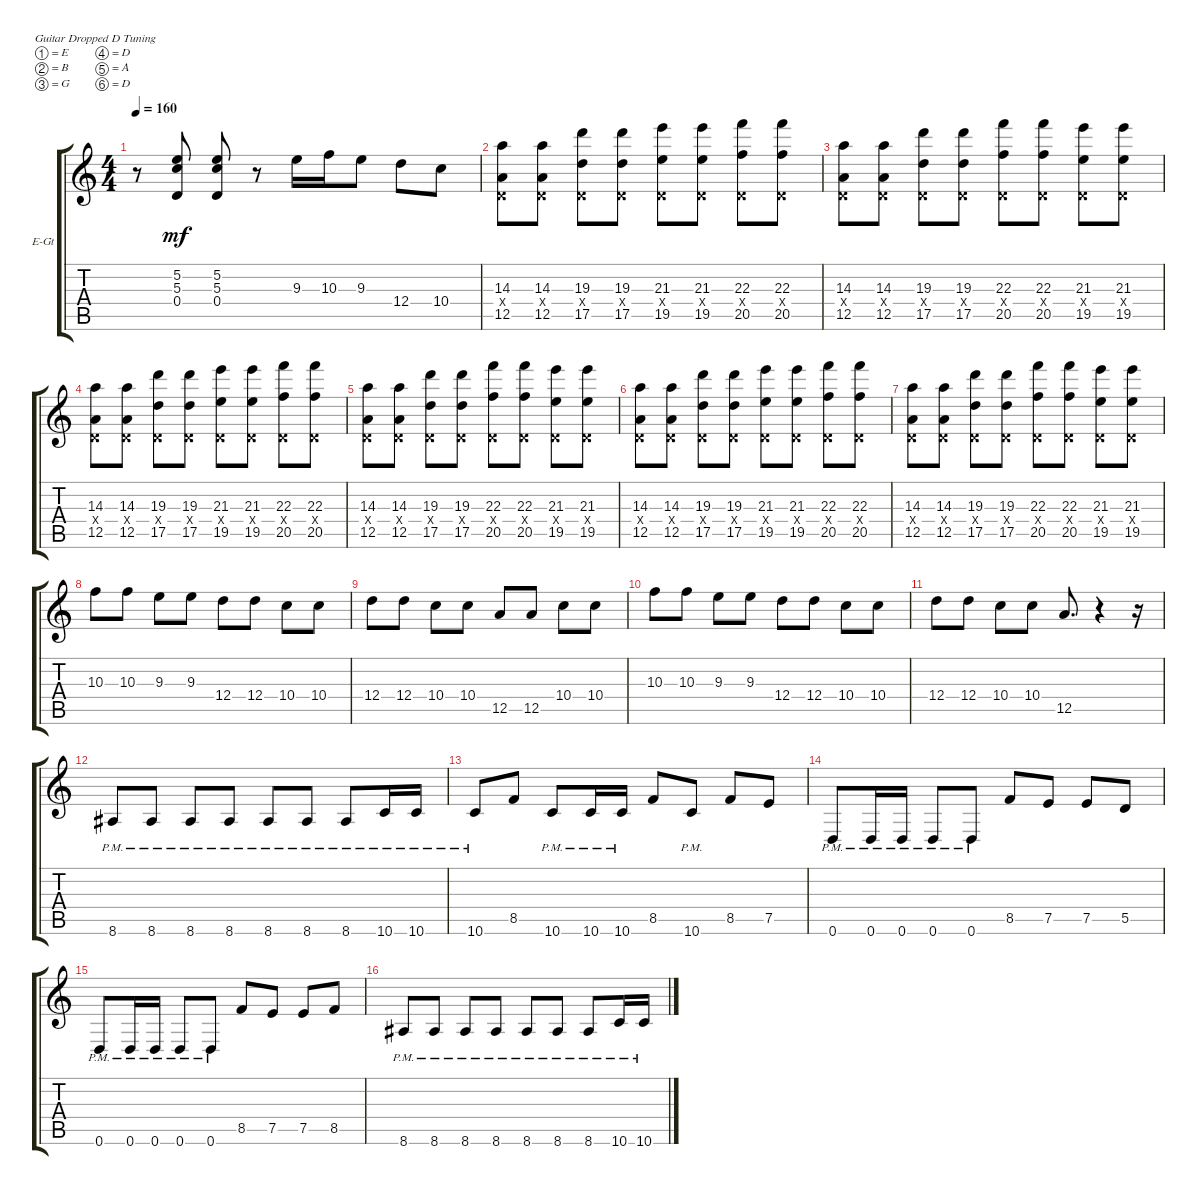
\bracketExtendMode groupsimilarinstruments
\firstSystemTrackNameOrientation horizontal
\otherSystemsTrackNameOrientation horizontal
\track ("TabIt MIDI - Track 2" "E-Gt") {instrument electricguitarclean}
\staff {score tabs}
\tuning (E4 B3 G3 D3 A2 D2)
\ts (4 4)
\tempo 160
\clef g2
\ks c
r.8{dy mf} (0.4 5.2 5.3).8 (0.4 5.2 5.3).8 r.8 9.3.16 10.3.16 9.3.8 12.4.8 10.4.8 |
(14.3 12.5 0.4{x}).8 (14.3 12.5 0.4{x}).8 (17.5 19.3 0.4{x}).8 (19.3 17.5 0.4{x}).8 (19.5 21.3 0.4{x}).8 (19.5 21.3 0.4{x}).8 (20.5 22.3 0.4{x}).8 (20.5 22.3 0.4{x}).8 |
(12.5 14.3 0.4{x}).8 (12.5 14.3 0.4{x}).8 (17.5 19.3 0.4{x}).8 (17.5 19.3 0.4{x}).8 (20.5 22.3 0.4{x}).8 (20.5 22.3 0.4{x}).8 (19.5 21.3 0.4{x}).8 (19.5 21.3 0.4{x}).8 |
(14.3 12.5 0.4{x}).8 (14.3 12.5 0.4{x}).8 (17.5 19.3 0.4{x}).8 (17.5 19.3 0.4{x}).8 (19.5 21.3 0.4{x}).8 (19.5 21.3 0.4{x}).8 (20.5 22.3 0.4{x}).8 (20.5 22.3 0.4{x}).8 |
(14.3 12.5 0.4{x}).8 (14.3 12.5 0.4{x}).8 (17.5 19.3 0.4{x}).8 (17.5 19.3 0.4{x}).8 (20.5 22.3 0.4{x}).8 (20.5 22.3 0.4{x}).8 (19.5 21.3 0.4{x}).8 (19.5 21.3 0.4{x}).8 |
(14.3 12.5 0.4{x}).8 (14.3 12.5 0.4{x}).8 (17.5 19.3 0.4{x}).8 (17.5 19.3 0.4{x}).8 (19.5 21.3 0.4{x}).8 (19.5 21.3 0.4{x}).8 (20.5 22.3 0.4{x}).8 (20.5 22.3 0.4{x}).8 |
(14.3 12.5 0.4{x}).8 (14.3 12.5 0.4{x}).8 (17.5 19.3 0.4{x}).8 (17.5 19.3 0.4{x}).8 (20.5 22.3 0.4{x}).8 (20.5 22.3 0.4{x}).8 (19.5 21.3 0.4{x}).8 (19.5 21.3 0.4{x}).8 |
10.3.8 10.3.8 9.3.8 9.3.8 12.4.8 12.4.8 10.4.8 10.4.8 |
12.4.8 12.4.8 10.4.8 10.4.8 12.5.8 12.5.8 10.4.8 10.4.8 |
10.3.8 10.3.8 9.3.8 9.3.8 12.4.8 12.4.8 10.4.8 10.4.8 |
12.4.8 12.4.8 10.4.8 10.4.8 12.5.8{d} r.4 r.16 |
8.6{pm}.8 8.6{pm}.8 8.6{pm}.8 8.6{pm}.8 8.6{pm}.8 8.6{pm}.8 8.6{pm}.8 10.6{pm}.16 10.6{pm}.16 |
10.6{pm}.8 8.5.8 10.6{pm}.8 10.6{pm}.16 10.6{pm}.16 8.5.8 10.6{pm}.8 8.5.8 7.5.8 |
0.6{pm}.8 0.6{pm}.16 0.6{pm}.16 0.6{pm}.8 0.6{pm}.8 8.5.8 7.5.8 7.5.8 5.5.8 |
0.6{pm}.8 0.6{pm}.16 0.6{pm}.16 0.6{pm}.8 0.6{pm}.8 8.5.8 7.5.8 7.5.8 8.5.8 |
8.6{pm}.8 8.6{pm}.8 8.6{pm}.8 8.6{pm}.8 8.6{pm}.8 8.6{pm}.8 8.6{pm}.8 10.6{pm}.16 10.6{pm}.16
